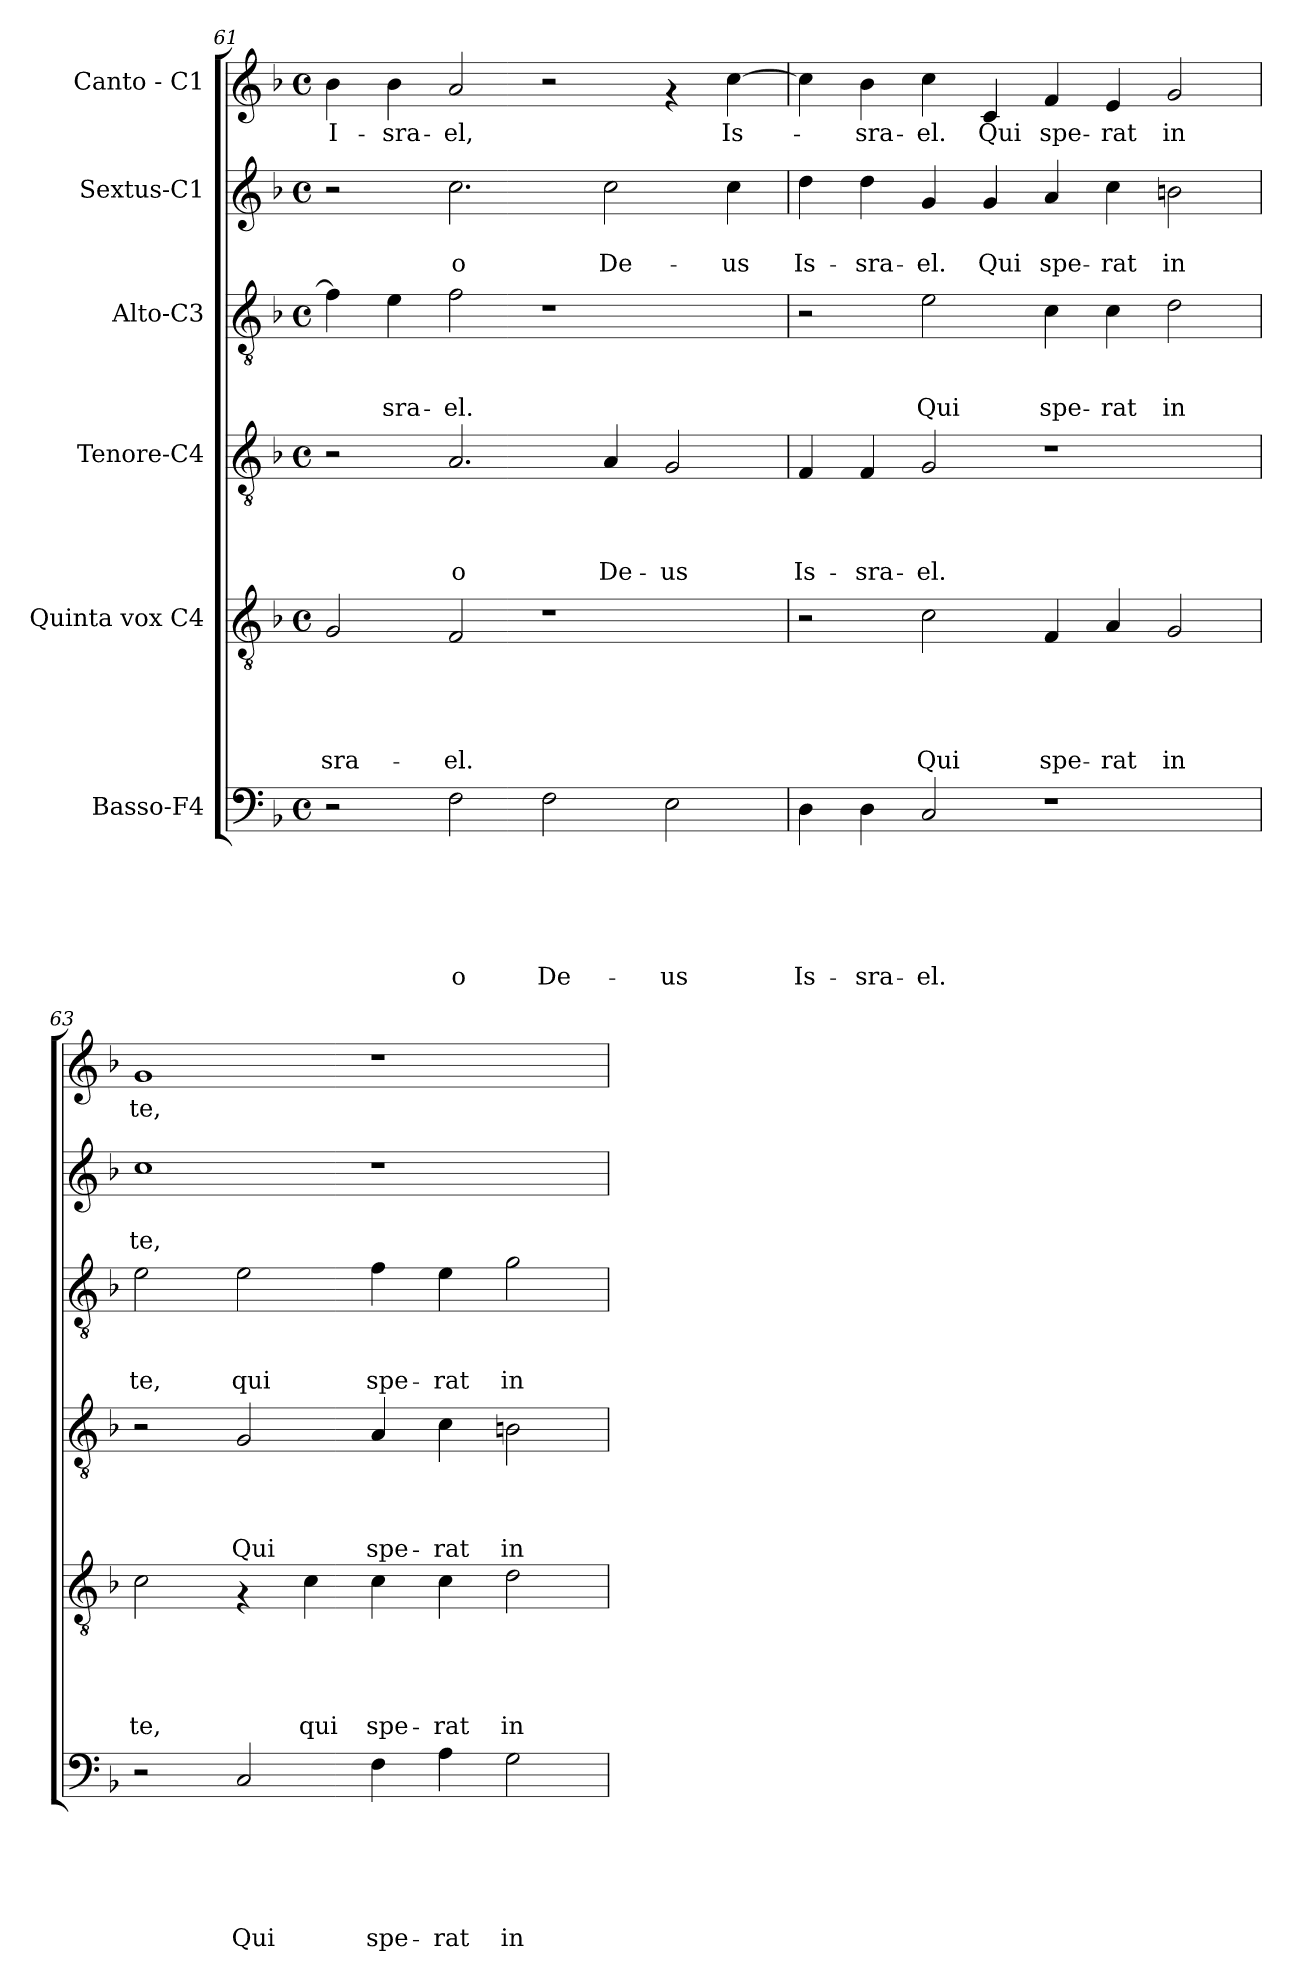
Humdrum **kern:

**kern	**text	**text	**text	**text	**text	**text	**kern	**text	**text	**text	**text	**text	**kern	**text	**text	**text	**text	**kern	**text	**text	**text	**kern	**text	**text	**kern	**text
*part6	*part6	*part6	*part6	*part6	*part6	*part6	*part5	*part5	*part5	*part5	*part5	*part5	*part4	*part4	*part4	*part4	*part4	*part3	*part3	*part3	*part3	*part2	*part2	*part2	*part1	*part1
*staff6	*staff6	*staff6	*staff6	*staff6	*staff6	*staff6	*staff5	*staff5	*staff5	*staff5	*staff5	*staff5	*staff4	*staff4	*staff4	*staff4	*staff4	*staff3	*staff3	*staff3	*staff3	*staff2	*staff2	*staff2	*staff1	*staff1
*I"Basso-F4	*	*	*	*	*	*	*I"Quinta vox C4	*	*	*	*	*	*I"Tenore-C4	*	*	*	*	*I"Alto-C3	*	*	*	*I"Sextus-C1	*	*	*I"Canto - C1	*
!!LO:PB:g=z
*clefF4	*	*	*	*	*	*	*clefGv2	*	*	*	*	*	*clefGv2	*	*	*	*	*clefGv2	*	*	*	*clefG2	*	*	*clefG2	*
*k[b-]	*	*	*	*	*	*	*k[b-]	*	*	*	*	*	*k[b-]	*	*	*	*	*k[b-]	*	*	*	*k[b-]	*	*	*k[b-]	*
*F:	*	*	*	*	*	*	*F:	*	*	*	*	*	*F:	*	*	*	*	*F:	*	*	*	*F:	*	*	*F:	*
*M4/4	*	*	*	*	*	*	*M4/4	*	*	*	*	*	*M4/4	*	*	*	*	*M4/4	*	*	*	*M4/4	*	*	*M4/4	*
*met(c)	*	*	*	*	*	*	*met(c)	*	*	*	*	*	*met(c)	*	*	*	*	*met(c)	*	*	*	*met(c)	*	*	*met(c)	*
=61	=61	=61	=61	=61	=61	=61	=61	=61	=61	=61	=61	=61	=61	=61	=61	=61	=61	=61	=61	=61	=61	=61	=61	=61	=61	=61
!	!	!	!	!	!	!	!	!	!	!	!	!LO:LY:b	!	!	!	!	!	!	!	!	!	!	!	!	!	!LO:LY:b
2r	.	.	.	.	.	.	2G/	.	.	.	.	-sra-	2r	.	.	.	.	4f\]	.	.	.	2r	.	.	4b-\	I-
!	!	!	!	!	!	!	!	!	!	!	!	!	!	!	!	!	!	!	!	!	!LO:LY:b	!	!	!	!	!LO:LY:b
.	.	.	.	.	.	.	.	.	.	.	.	.	.	.	.	.	.	4e\	.	.	-sra-	.	.	.	4b-\	-sra-
!	!	!	!	!	!	!LO:LY:b	!	!	!	!	!	!LO:LY:b	!	!	!	!	!LO:LY:b	!	!	!	!LO:LY:b	!	!	!LO:LY:b	!	!LO:LY:b
2F\	.	.	.	.	.	o	2F/	.	.	.	.	-el.	2.A/	.	.	.	o	2f\	.	.	-el.	2.cc\	.	o	2a/	-el,
!	!	!	!	!	!	!LO:LY:b	!	!	!	!	!	!	!	!	!	!	!	!	!	!	!	!	!	!	!	!
2F\	.	.	.	.	.	De-	1r	.	.	.	.	.	.	.	.	.	.	1r	.	.	.	.	.	.	2r	.
!	!	!	!	!	!	!	!	!	!	!	!	!	!	!	!	!	!LO:LY:b	!	!	!	!	!	!	!LO:LY:b	!	!
.	.	.	.	.	.	.	.	.	.	.	.	.	4A/	.	.	.	De-	.	.	.	.	2cc\	.	De-	.	.
!	!	!	!	!	!	!LO:LY:b	!	!	!	!	!	!	!	!	!	!	!LO:LY:b	!	!	!	!	!	!	!	!	!
2E\	.	.	.	.	.	-us	.	.	.	.	.	.	2G/	.	.	.	-us	.	.	.	.	.	.	.	4rf	.
!	!	!	!	!	!	!	!	!	!	!	!	!	!	!	!	!	!	!	!	!	!	!	!	!LO:LY:b	!	!LO:LY:b
.	.	.	.	.	.	.	.	.	.	.	.	.	.	.	.	.	.	.	.	.	.	4cc\	.	-us	[>4cc\	Is-
=62	=62	=62	=62	=62	=62	=62	=62	=62	=62	=62	=62	=62	=62	=62	=62	=62	=62	=62	=62	=62	=62	=62	=62	=62	=62	=62
!	!	!	!	!	!	!LO:LY:b	!	!	!	!	!	!	!	!	!	!	!LO:LY:b	!	!	!	!	!	!	!LO:LY:b	!	!
4D\	.	.	.	.	.	Is-	2r	.	.	.	.	.	4F/	.	.	.	Is-	2r	.	.	.	4dd\	.	Is-	4cc\]	.
!	!	!	!	!	!	!LO:LY:b	!	!	!	!	!	!	!	!	!	!	!LO:LY:b	!	!	!	!	!	!	!LO:LY:b	!	!LO:LY:b
4D\	.	.	.	.	.	-sra-	.	.	.	.	.	.	4F/	.	.	.	-sra-	.	.	.	.	4dd\	.	-sra-	4b-\	-sra-
!	!	!	!	!	!	!LO:LY:b	!	!	!	!	!	!LO:LY:b	!	!	!	!	!LO:LY:b	!	!	!	!LO:LY:b	!	!	!LO:LY:b	!	!LO:LY:b
2C/	.	.	.	.	.	-el.	2c\	.	.	.	.	Qui	2G/	.	.	.	-el.	2e\	.	.	Qui	4g/	.	-el.	4cc\	-el.
!	!	!	!	!	!	!	!	!	!	!	!	!	!	!	!	!	!	!	!	!	!	!	!	!LO:LY:b	!	!LO:LY:b
.	.	.	.	.	.	.	.	.	.	.	.	.	.	.	.	.	.	.	.	.	.	4g/	.	Qui	4c/	Qui
!	!	!	!	!	!	!	!	!	!	!	!	!LO:LY:b	!	!	!	!	!	!	!	!	!LO:LY:b	!	!	!LO:LY:b	!	!LO:LY:b
1r	.	.	.	.	.	.	4F/	.	.	.	.	spe-	1r	.	.	.	.	4c\	.	.	spe-	4a/	.	spe-	4f/	spe-
!	!	!	!	!	!	!	!	!	!	!	!	!LO:LY:b	!	!	!	!	!	!	!	!	!LO:LY:b	!	!	!LO:LY:b	!	!LO:LY:b
.	.	.	.	.	.	.	4A/	.	.	.	.	-rat	.	.	.	.	.	4c\	.	.	-rat	4cc\	.	-rat	4e/	-rat
!	!	!	!	!	!	!	!	!	!	!	!	!LO:LY:b	!	!	!	!	!	!	!	!	!LO:LY:b	!	!	!LO:LY:b	!	!LO:LY:b
.	.	.	.	.	.	.	2G/	.	.	.	.	in	.	.	.	.	.	2d\	.	.	in	2bn\	.	in	2g/	in
=63	=63	=63	=63	=63	=63	=63	=63	=63	=63	=63	=63	=63	=63	=63	=63	=63	=63	=63	=63	=63	=63	=63	=63	=63	=63	=63
!	!	!	!	!	!	!	!	!	!	!	!	!LO:LY:b	!	!	!	!	!	!	!	!	!LO:LY:b	!	!	!LO:LY:b	!	!LO:LY:b
2r	.	.	.	.	.	.	2c\	.	.	.	.	te,	2r	.	.	.	.	2e\	.	.	te,	1cc	.	te,	1g	te,
!	!	!	!	!	!	!LO:LY:b	!	!	!	!	!	!	!	!	!	!	!LO:LY:b	!	!	!	!LO:LY:b	!	!	!	!	!
2C/	.	.	.	.	.	Qui	4rF	.	.	.	.	.	2G/	.	.	.	Qui	2e\	.	.	qui	.	.	.	.	.
!	!	!	!	!	!	!	!	!	!	!	!	!LO:LY:b	!	!	!	!	!	!	!	!	!	!	!	!	!	!
.	.	.	.	.	.	.	4c\	.	.	.	.	qui	.	.	.	.	.	.	.	.	.	.	.	.	.	.
!	!	!	!	!	!	!LO:LY:b	!	!	!	!	!	!LO:LY:b	!	!	!	!	!LO:LY:b	!	!	!	!LO:LY:b	!	!	!	!	!
4F\	.	.	.	.	.	spe-	4c\	.	.	.	.	spe-	4A/	.	.	.	spe-	4f\	.	.	spe-	1r	.	.	1r	.
!	!	!	!	!	!	!LO:LY:b	!	!	!	!	!	!LO:LY:b	!	!	!	!	!LO:LY:b	!	!	!	!LO:LY:b	!	!	!	!	!
4A\	.	.	.	.	.	-rat	4c\	.	.	.	.	-rat	4c\	.	.	.	-rat	4e\	.	.	-rat	.	.	.	.	.
!	!	!	!	!	!	!LO:LY:b	!	!	!	!	!	!LO:LY:b	!	!	!	!	!LO:LY:b	!	!	!	!LO:LY:b	!	!	!	!	!
2G\	.	.	.	.	.	in	2d\	.	.	.	.	in	2Bn\	.	.	.	in	2g\	.	.	in	.	.	.	.	.
=	=	=	=	=	=	=	=	=	=	=	=	=	=	=	=	=	=	=	=	=	=	=	=	=	=	=
*-	*-	*-	*-	*-	*-	*-	*-	*-	*-	*-	*-	*-	*-	*-	*-	*-	*-	*-	*-	*-	*-	*-	*-	*-	*-	*-
